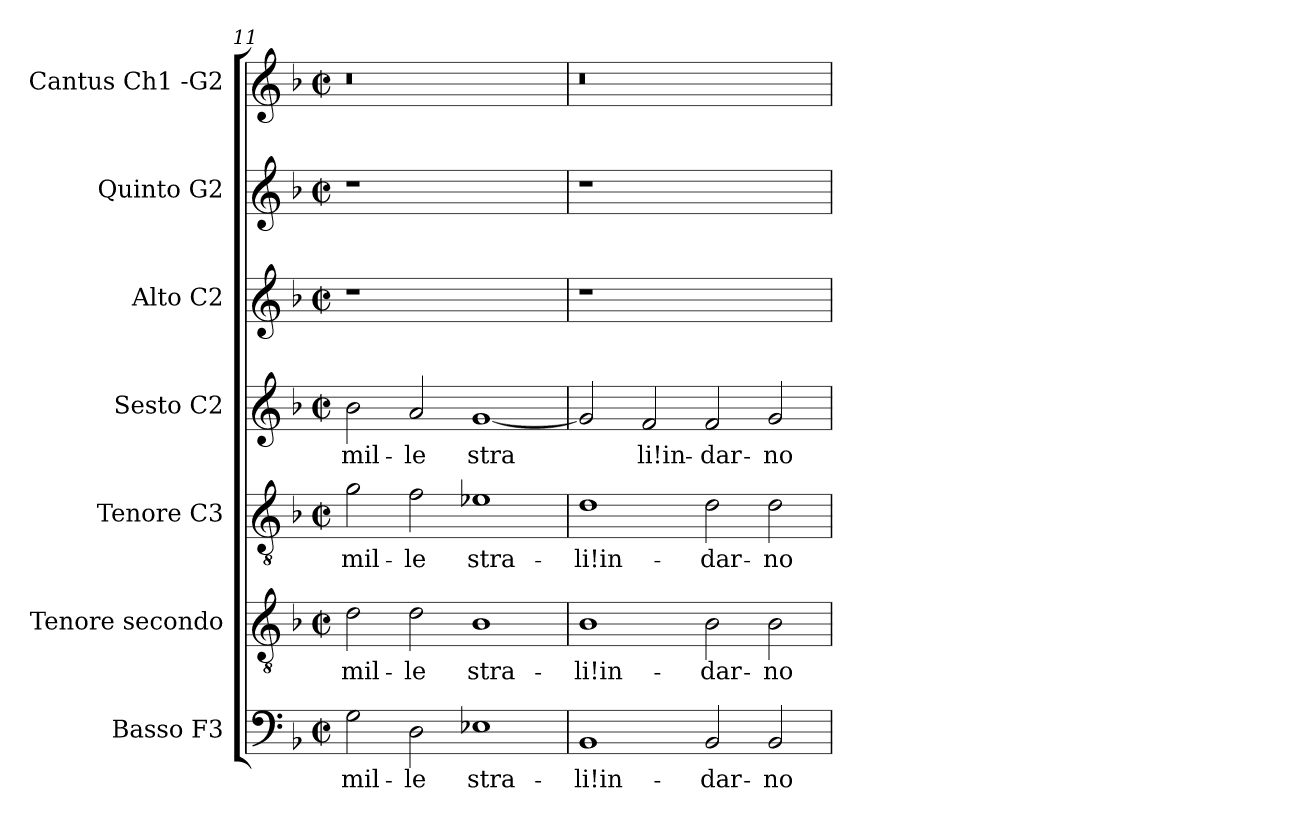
**kern	**text	**kern	**text	**kern	**text	**kern	**text	**kern	**kern	**kern
*part7	*part7	*part6	*part6	*part5	*part5	*part4	*part4	*part3	*part2	*part1
*staff7	*staff7	*staff6	*staff6	*staff5	*staff5	*staff4	*staff4	*staff3	*staff2	*staff1
*I"Basso  F3	*	*I"Tenore  secondo	*	*I"Tenore  C3	*	*I"Sesto  C2	*	*I"Alto  C2	*I"Quinto  G2	*I"Cantus  Ch1 -G2
*I'B	*	*I'T2	*	*I'T	*	*	*	*I'A	*	*I'C
*clefF4	*	*clefGv2	*	*clefGv2	*	*clefG2	*	*clefG2	*clefG2	*clefG2
*k[b-]	*	*k[b-]	*	*k[b-]	*	*k[b-]	*	*k[b-]	*k[b-]	*k[b-]
*F:	*	*F:	*	*F:	*	*F:	*	*F:	*F:	*F:
*M2/2	*	*M2/2	*	*M2/2	*	*M2/2	*	*M2/2	*M2/2	*M2/2
*met(c|)	*	*met(c|)	*	*met(c|)	*	*met(c|)	*	*met(c|)	*met(c|)	*met(c|)
=11	=11	=11	=11	=11	=11	=11	=11	=11	=11	=11
!	!LO:LY:b:cj	!	!LO:LY:b:cj	!	!LO:LY:b:cj	!	!LO:LY:b:cj	!	!	!
2G\	mil-	2d\	mil-	2g\	mil-	2b-\	mil-	1r	1r	0r
!	!LO:LY:b:cj	!	!LO:LY:b:cj	!	!LO:LY:b:cj	!	!LO:LY:b:cj	!	!	!
2D\	-le	2d\	-le	2f\	-le	2a/	-le	.	.	.
!	!LO:LY:b:cj	!	!LO:LY:b:cj	!	!LO:LY:b:cj	!	!LO:LY:b:cj	!	!	!
1E-X	stra-	1B-	stra-	1e-X	stra-	[<1g	stra-	1ryy	1ryy	.
=12	=12	=12	=12	=12	=12	=12	=12	=12	=12	=12
!	!LO:LY:b:cj	!	!LO:LY:b:cj	!	!LO:LY:b:cj	!	!LO:LY:b:cj	!	!	!
1BB-	-li!in-	1B-	-li!in-	1d	-li!in-	2g/]	--	1r	1r	0r
!	!	!	!	!	!	!	!LO:LY:b:cj	!	!	!
.	.	.	.	.	.	2f/	-li!in-	.	.	.
!	!LO:LY:b:cj	!	!LO:LY:b:cj	!	!LO:LY:b:cj	!	!LO:LY:b:cj	!	!	!
2BB-/	-dar-	2B-\	-dar-	2d\	-dar-	2f/	-dar-	1ryy	1ryy	.
!	!LO:LY:b:cj	!	!LO:LY:b:cj	!	!LO:LY:b:cj	!	!LO:LY:b:cj	!	!	!
2BB-/	-no	2B-\	-no	2d\	-no	2g/	-no	.	.	.
=	=	=	=	=	=	=	=	=	=	=
*-	*-	*-	*-	*-	*-	*-	*-	*-	*-	*-
